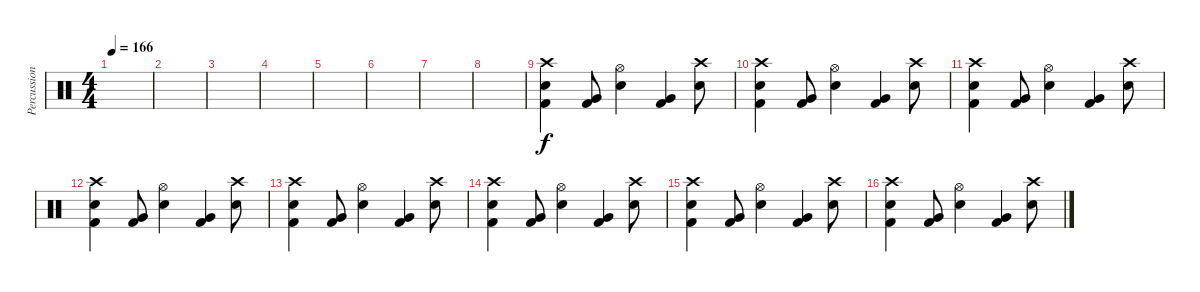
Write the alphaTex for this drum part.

\track ("Percussion" "Percussion") {instrument percussion}
\staff {score}
\articulation defaults
\ts (4 4)
\tempo 166
\clef neutral
\ks c
|
|
|
|
|
|
|
|
("Crash high (hit)" "Electric Snare (hit)" "Kick (hit) 2").4 ("Very Low Tom (hit)" "Kick (hit) 2").8 ("Hi-Hat (open)" "Electric Snare (hit)").4 ("Very Low Tom (hit)" "Kick (hit) 2").4 ("Crash high (hit)" "Electric Snare (hit)").8 |
("Crash high (hit)" "Electric Snare (hit)" "Kick (hit) 2").4 ("Very Low Tom (hit)" "Kick (hit) 2").8 ("Hi-Hat (open)" "Electric Snare (hit)").4 ("Very Low Tom (hit)" "Kick (hit) 2").4 ("Crash high (hit)" "Electric Snare (hit)").8 |
("Crash high (hit)" "Electric Snare (hit)" "Kick (hit) 2").4 ("Very Low Tom (hit)" "Kick (hit) 2").8 ("Hi-Hat (open)" "Electric Snare (hit)").4 ("Very Low Tom (hit)" "Kick (hit) 2").4 ("Crash high (hit)" "Electric Snare (hit)").8 |
("Crash high (hit)" "Electric Snare (hit)" "Kick (hit) 2").4 ("Very Low Tom (hit)" "Kick (hit) 2").8 ("Hi-Hat (open)" "Electric Snare (hit)").4 ("Very Low Tom (hit)" "Kick (hit) 2").4 ("Crash high (hit)" "Electric Snare (hit)").8 |
("Crash high (hit)" "Electric Snare (hit)" "Kick (hit) 2").4 ("Very Low Tom (hit)" "Kick (hit) 2").8 ("Hi-Hat (open)" "Electric Snare (hit)").4 ("Very Low Tom (hit)" "Kick (hit) 2").4 ("Crash high (hit)" "Electric Snare (hit)").8 |
("Crash high (hit)" "Electric Snare (hit)" "Kick (hit) 2").4 ("Very Low Tom (hit)" "Kick (hit) 2").8 ("Hi-Hat (open)" "Electric Snare (hit)").4 ("Very Low Tom (hit)" "Kick (hit) 2").4 ("Crash high (hit)" "Electric Snare (hit)").8 |
("Crash high (hit)" "Electric Snare (hit)" "Kick (hit) 2").4 ("Very Low Tom (hit)" "Kick (hit) 2").8 ("Hi-Hat (open)" "Electric Snare (hit)").4 ("Very Low Tom (hit)" "Kick (hit) 2").4 ("Crash high (hit)" "Electric Snare (hit)").8 |
("Crash high (hit)" "Electric Snare (hit)" "Kick (hit) 2").4 ("Very Low Tom (hit)" "Kick (hit) 2").8 ("Hi-Hat (open)" "Electric Snare (hit)").4 ("Very Low Tom (hit)" "Kick (hit) 2").4 ("Crash high (hit)" "Electric Snare (hit)").8
